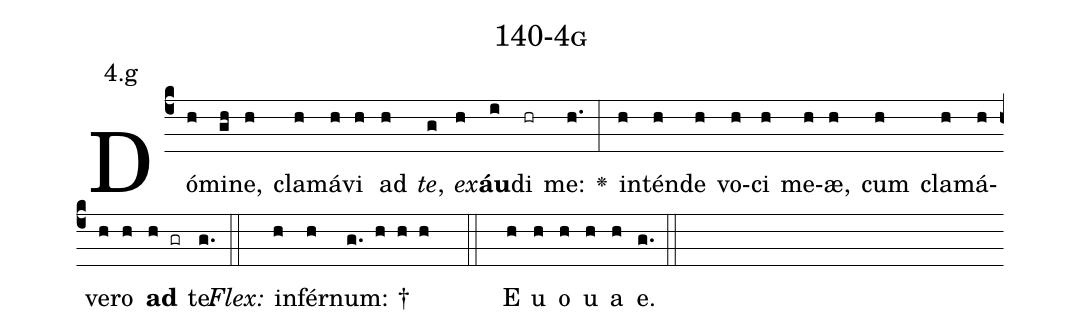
name: 140-4g;
annotation: 4.g;
%%
(c4)Dó(h)mi(gh)ne,(h) cla(h)má(h)vi(h) ad(h) <i>te</i>,(g) <i>ex</i>(h)<b>áu</b>(i)di(hr) me:(h.) <v>\greheightstar</v>(:) in(h)tén(h)de(h) vo(h)ci(h) me(h)æ,(h) cum(h) cla(h)má(h)ve(h)ro(h) <b>ad</b>(h gr) te.(g.) (::)
<i>Flex:</i>()  in(h)fér(h)num: †(g. h h h  ::) E(h) u(h) o(h) u(h) a(h) e.(g.) (::)
